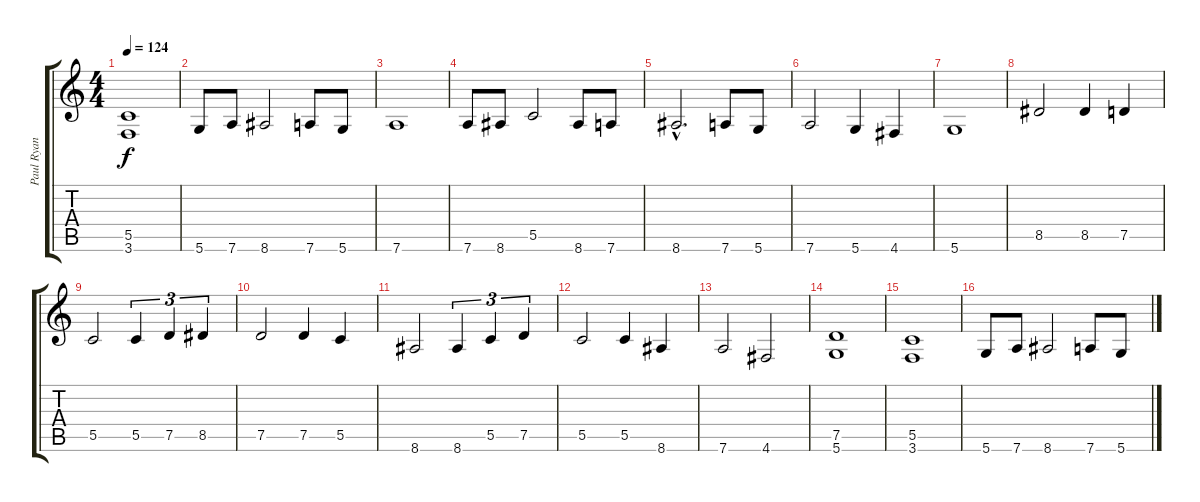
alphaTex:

\track ("Paul Ryan (Guitar)" "Paul Ryan ") {instrument distortionguitar}
\staff {score tabs}
\tuning (D4 A3 F3 C3 G2 D2) {hide}
\ts (4 4)
\tempo 124
\clef g2
\ks c
(5.5 3.6).1{dy f} |
5.6.8 7.6.8 8.6.2 7.6.8 5.6.8 |
7.6.1 |
7.6.8 8.6.8 5.5.2 8.6.8 7.6.8 |
8.6{hac}.2{d} 7.6.8 5.6.8 |
7.6.2 5.6.4 4.6.4 |
5.6.1 |
8.5.2 8.5.4 7.5.4 |
5.5.2 5.5.4{tu (3 2)} 7.5.4{tu (3 2)} 8.5.4{tu (3 2)} |
7.5.2 7.5.4 5.5.4 |
8.6.2 8.6.4{tu (3 2)} 5.5.4{tu (3 2)} 7.5.4{tu (3 2)} |
5.5.2 5.5.4 8.6.4 |
7.6.2 4.6.2 |
(7.5 5.6).1 |
(5.5 3.6).1 |
5.6.8 7.6.8 8.6.2 7.6.8 5.6.8
